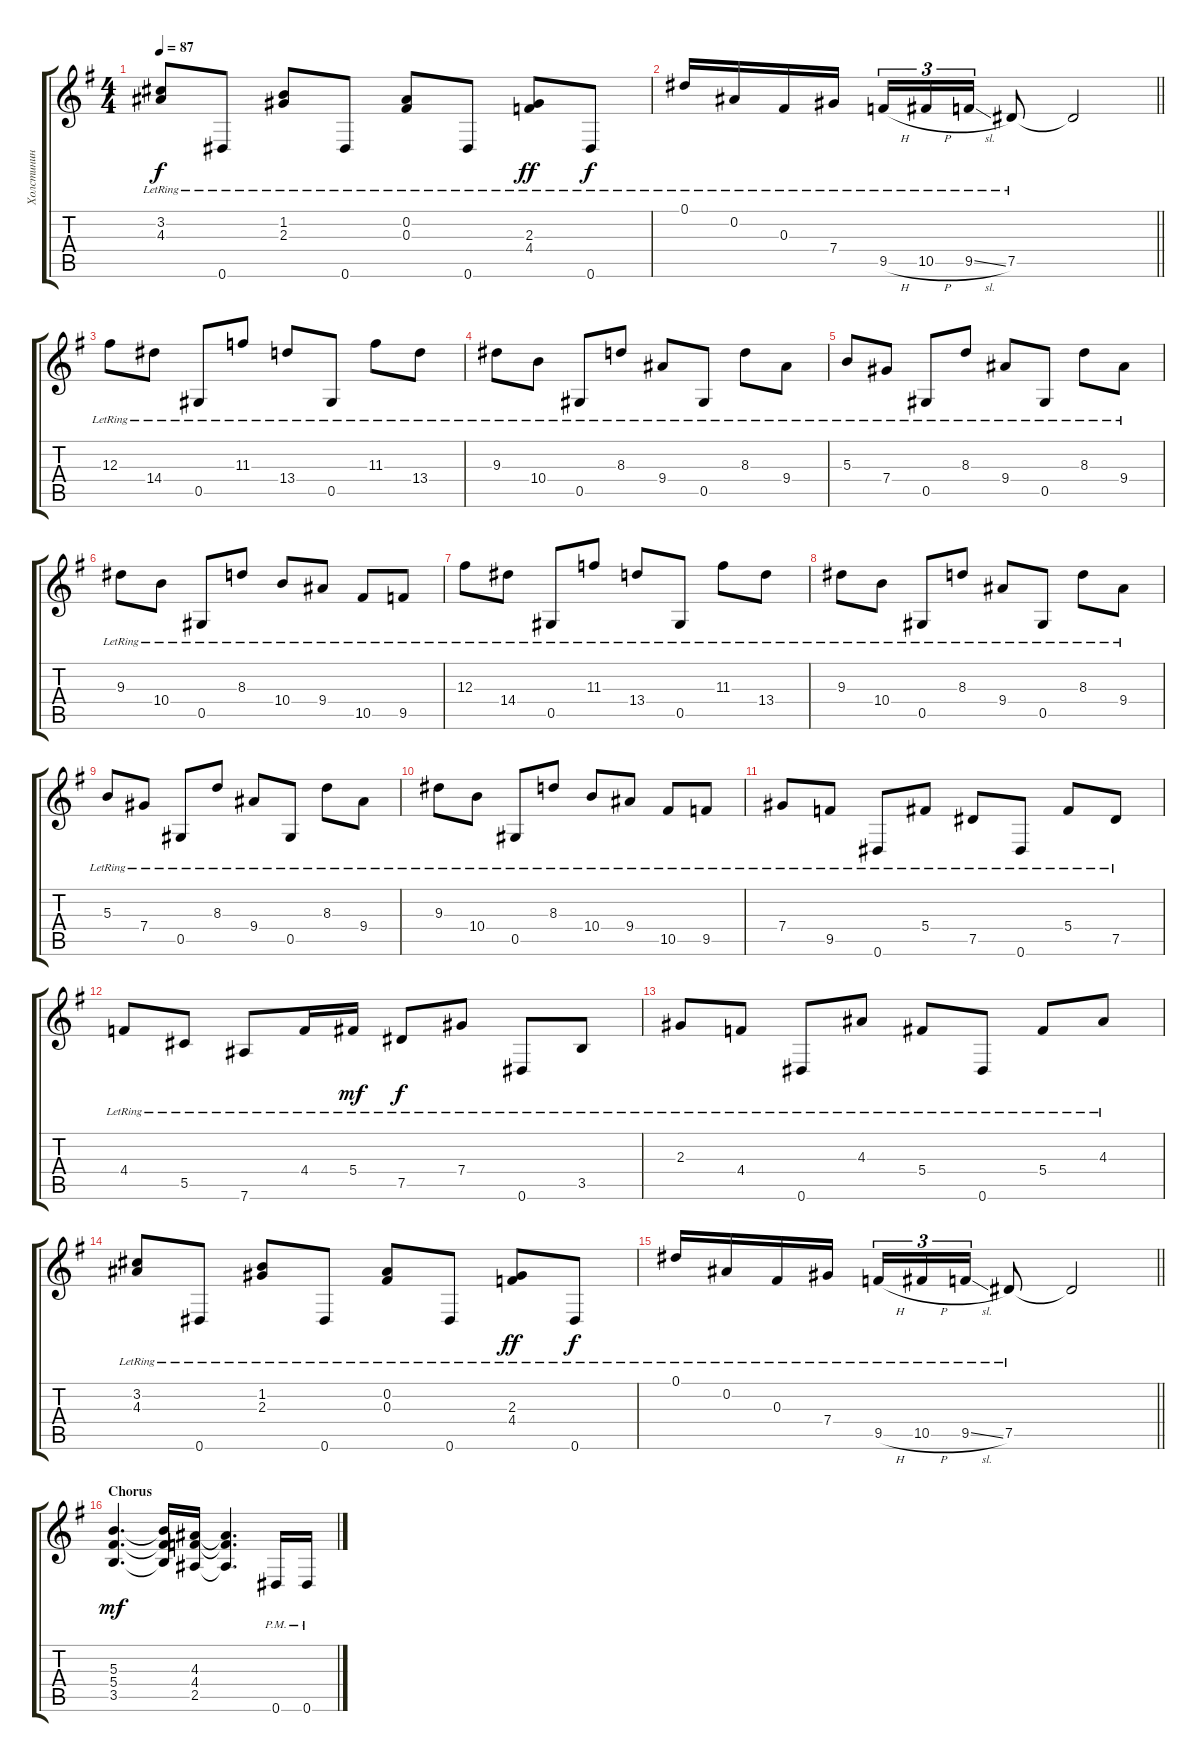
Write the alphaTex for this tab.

\track ("Холстинин" "Холстинин") {instrument acousticguitarsteel}
\staff {score tabs}
\tuning (Eb4 Bb3 Gb3 Db3 Ab2 Eb2) {hide}
\ts (4 4)
\tempo 87
\clef g2
\ks g
(3.2{lr} 4.3{lr}).8{dy f} 0.6{lr}.8 (1.2{lr} 2.3{lr}).8 0.6{lr}.8 (0.2{lr} 0.3{lr}).8 0.6{lr}.8 (2.3{lr} 4.4{lr}).8{dy ff} 0.6{lr}.8{dy f} |
\barLineRight lightlight
0.1{lr}.16 0.2{lr}.16 0.3{lr}.16 7.4{lr}.16 9.5{h lr}.16{tu (3 2)} 10.5{h lr}.16{tu (3 2)} 9.5{sl lr}.16{tu (3 2)} 7.5{lr}.8 7.5{t}.2 |
12.3{lr}.8 14.4{lr}.8 0.5{lr}.8 11.3{lr}.8 13.4{lr}.8 0.5{lr}.8 11.3{lr}.8 13.4{lr}.8 |
9.3{lr}.8 10.4{lr}.8 0.5{lr}.8 8.3{lr}.8 9.4{lr}.8 0.5{lr}.8 8.3{lr}.8 9.4{lr}.8 |
5.3{lr}.8 7.4{lr}.8 0.5{lr}.8 8.3{lr}.8 9.4{lr}.8 0.5{lr}.8 8.3{lr}.8 9.4{lr}.8 |
9.3{lr}.8 10.4{lr}.8 0.5{lr}.8 8.3{lr}.8 10.4{lr}.8 9.4{lr}.8 10.5{lr}.8 9.5{lr}.8 |
12.3{lr}.8 14.4{lr}.8 0.5{lr}.8 11.3{lr}.8 13.4{lr}.8 0.5{lr}.8 11.3{lr}.8 13.4{lr}.8 |
9.3{lr}.8 10.4{lr}.8 0.5{lr}.8 8.3{lr}.8 9.4{lr}.8 0.5{lr}.8 8.3{lr}.8 9.4{lr}.8 |
5.3{lr}.8 7.4{lr}.8 0.5{lr}.8 8.3{lr}.8 9.4{lr}.8 0.5{lr}.8 8.3{lr}.8 9.4{lr}.8 |
9.3{lr}.8 10.4{lr}.8 0.5{lr}.8 8.3{lr}.8 10.4{lr}.8 9.4{lr}.8 10.5{lr}.8 9.5{lr}.8 |
7.4{lr}.8 9.5{lr}.8 0.6{lr}.8 5.4{lr}.8 7.5{lr}.8 0.6{lr}.8 5.4{lr}.8 7.5{lr}.8 |
4.4{lr}.8 5.5{lr}.8 7.6{lr}.8 4.4{lr}.16 5.4{lr}.16{dy mf} 7.5{lr}.8{dy f} 7.4{lr}.8 0.6{lr}.8 3.5{lr}.8 |
2.3{lr}.8 4.4{lr}.8 0.6{lr}.8 4.3{lr}.8 5.4{lr}.8 0.6{lr}.8 5.4{lr}.8 4.3{lr}.8 |
(3.2{lr} 4.3{lr}).8 0.6{lr}.8 (1.2{lr} 2.3{lr}).8 0.6{lr}.8 (0.2{lr} 0.3{lr}).8 0.6{lr}.8 (2.3{lr} 4.4{lr}).8{dy ff} 0.6{lr}.8{dy f} |
\barLineRight lightlight
0.1{lr}.16 0.2{lr}.16 0.3{lr}.16 7.4{lr}.16 9.5{h lr}.16{tu (3 2)} 10.5{h lr}.16{tu (3 2)} 9.5{sl lr}.16{tu (3 2)} 7.5{lr}.8 7.5{t}.2 |
\section ("" "Chorus")
(5.3 5.4 3.5).4{d dy mf instrument distortionguitar} (5.3{t} 5.4{t} 3.5{t}).16 (4.3 4.4 2.5).16 (4.3{t} 4.4{t} 2.5{t}).4{d} 0.6{pm}.16 0.6{pm}.16
